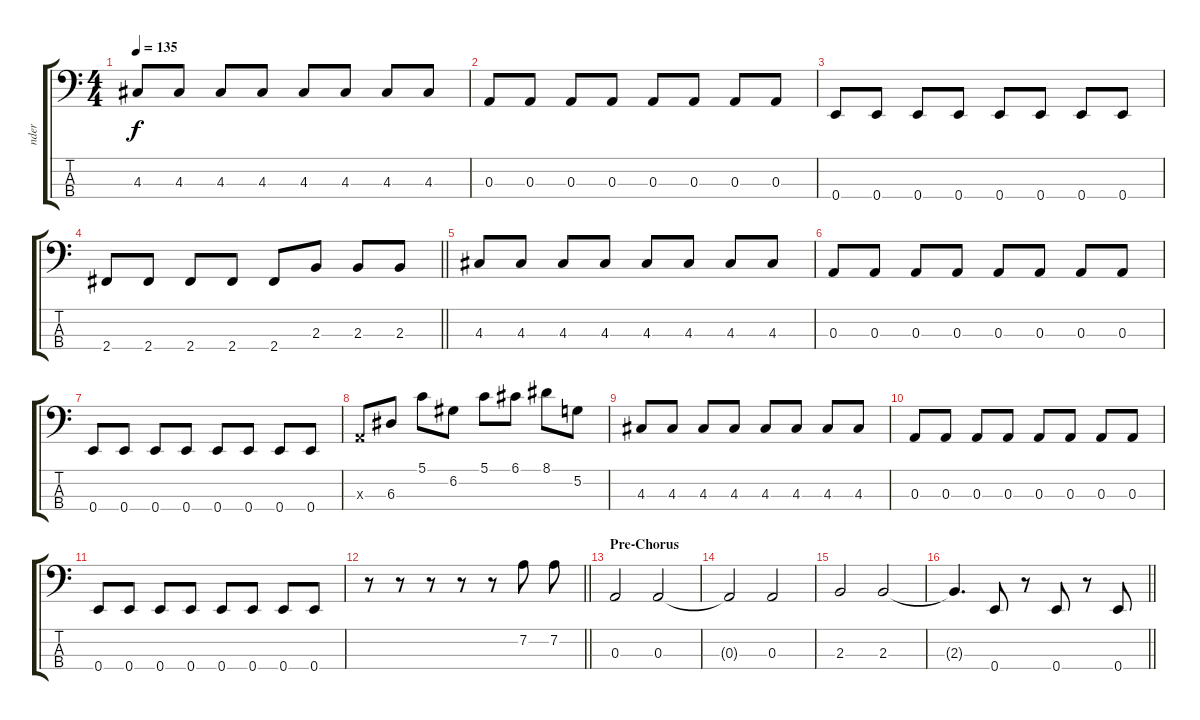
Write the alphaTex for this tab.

\track ("nder" "nder") {instrument slapbass2}
\staff {score tabs}
\tuning (G2 D2 A1 E1) {hide}
\ts (4 4)
\tempo 135
\clef f4
\ks c
4.3.8{dy f} 4.3.8 4.3.8 4.3.8 4.3.8 4.3.8 4.3.8 4.3.8 |
0.3.8 0.3.8 0.3.8 0.3.8 0.3.8 0.3.8 0.3.8 0.3.8 |
0.4.8 0.4.8 0.4.8 0.4.8 0.4.8 0.4.8 0.4.8 0.4.8 |
\barLineRight lightlight
2.4.8 2.4.8 2.4.8 2.4.8 2.4.8 2.3.8 2.3.8 2.3.8 |
4.3.8 4.3.8 4.3.8 4.3.8 4.3.8 4.3.8 4.3.8 4.3.8 |
0.3.8 0.3.8 0.3.8 0.3.8 0.3.8 0.3.8 0.3.8 0.3.8 |
0.4.8 0.4.8 0.4.8 0.4.8 0.4.8 0.4.8 0.4.8 0.4.8 |
0.3{x}.8 6.3.8 5.1.8 6.2.8 5.1.8 6.1.8 8.1.8 5.2.8 |
4.3.8 4.3.8 4.3.8 4.3.8 4.3.8 4.3.8 4.3.8 4.3.8 |
0.3.8 0.3.8 0.3.8 0.3.8 0.3.8 0.3.8 0.3.8 0.3.8 |
0.4.8 0.4.8 0.4.8 0.4.8 0.4.8 0.4.8 0.4.8 0.4.8 |
\barLineRight lightlight
r.8 r.8 r.8 r.8 r.8 7.2.8 7.2.8 |
\section ("" "Pre-Chorus")
0.3.2 0.3.2 |
0.3{t}.2 0.3.2 |
2.3.2 2.3.2 |
\barLineRight lightlight
2.3{t}.4{d} 0.4.8 r.8 0.4.8 r.8 0.4.8
